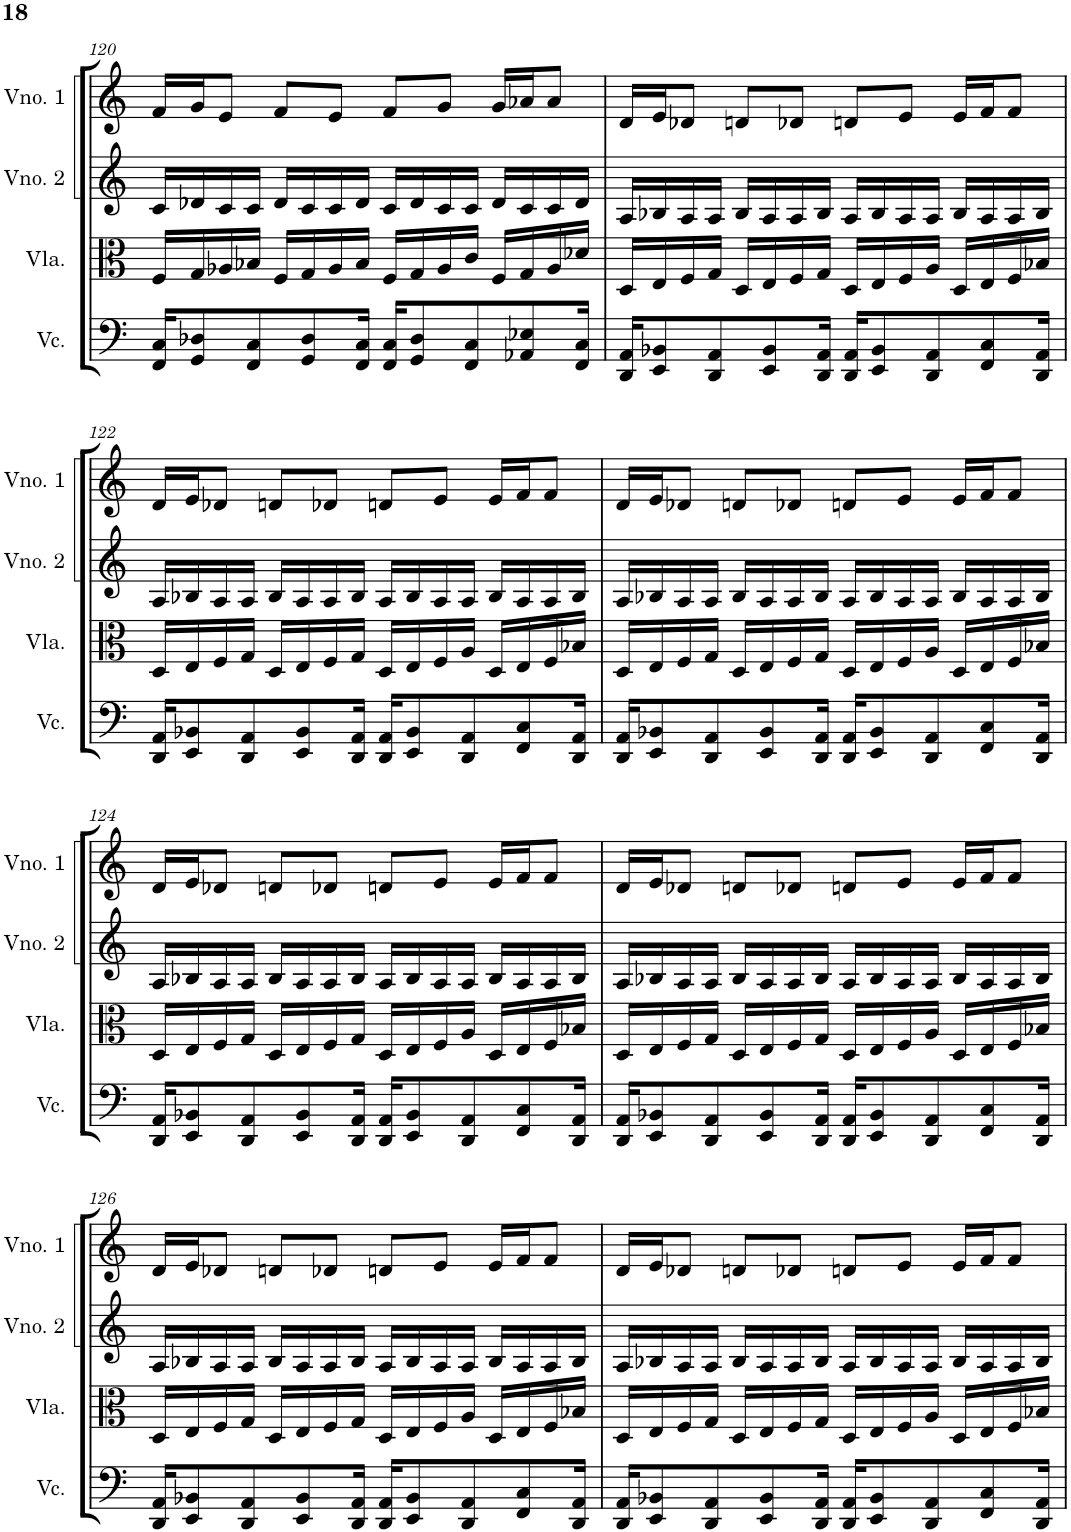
**kern	**kern	**kern	**kern
*part4	*part3	*part2	*part1
*staff4	*staff3	*staff2	*staff1
*I"Violoncelo	*I"Viola	*I"Violino 2	*I"Violino 1
*I'Vc.	*I'Vla.	*I'Vno. 2	*I'Vno. 1
!!LO:PB:g=z
*clefF4	*clefC3	*clefG2	*clefG2
*k[]	*k[]	*k[]	*k[]
*M4/4	*M4/4	*M4/4	*M4/4
=120	=120	=120	=120
16FF/ 16C/KL	16F/LL	16c/LL	16f/LL
8GG/ 8D-X/	16G/	16d-X/	16g/J
.	16A-X/	16c/	8e/J
8FF/ 8C/	16B-X/JJ	16c/JJ	.
.	16F/LL	16d-/LL	8f/L
8GG/ 8D-/	16G/	16c/	.
.	16A-/	16c/	8e/J
16FF/ 16C/Jk	16B-/JJ	16d-/JJ	.
16FF/ 16C/KL	16F/LL	16c/LL	8f/L
8GG/ 8D-/	16G/	16d-/	.
.	16A-/	16c/	8g/J
8FF/ 8C/	16c/JJ	16c/JJ	.
.	16F/LL	16d-/LL	16g/LL
8AA-X/ 8E-X/	16G/	16c/	16a-X/J
.	16A-/	16c/	8a-/J
16FF/ 16C/Jk	16d-X/JJ	16d-/JJ	.
=121	=121	=121	=121
16DD/ 16AA/KL	16D/LL	16A/LL	16d/LL
8EE/ 8BB-X/	16E/	16B-X/	16e/J
.	16F/	16A/	8d-X/J
8DD/ 8AA/	16G/JJ	16A/JJ	.
.	16D/LL	16B-/LL	8dn/L
8EE/ 8BB-/	16E/	16A/	.
.	16F/	16A/	8d-X/J
16DD/ 16AA/Jk	16G/JJ	16B-/JJ	.
16DD/ 16AA/KL	16D/LL	16A/LL	8dn/L
8EE/ 8BB-/	16E/	16B-/	.
.	16F/	16A/	8e/J
8DD/ 8AA/	16A/JJ	16A/JJ	.
.	16D/LL	16B-/LL	16e/LL
8FF/ 8C/	16E/	16A/	16f/J
.	16F/	16A/	8f/J
16DD/ 16AA/Jk	16B-X/JJ	16B-/JJ	.
!!LO:LB:g=z
=122	=122	=122	=122
16DD/ 16AA/KL	16D/LL	16A/LL	16d/LL
8EE/ 8BB-X/	16E/	16B-X/	16e/J
.	16F/	16A/	8d-X/J
8DD/ 8AA/	16G/JJ	16A/JJ	.
.	16D/LL	16B-/LL	8dn/L
8EE/ 8BB-/	16E/	16A/	.
.	16F/	16A/	8d-X/J
16DD/ 16AA/Jk	16G/JJ	16B-/JJ	.
16DD/ 16AA/KL	16D/LL	16A/LL	8dn/L
8EE/ 8BB-/	16E/	16B-/	.
.	16F/	16A/	8e/J
8DD/ 8AA/	16A/JJ	16A/JJ	.
.	16D/LL	16B-/LL	16e/LL
8FF/ 8C/	16E/	16A/	16f/J
.	16F/	16A/	8f/J
16DD/ 16AA/Jk	16B-X/JJ	16B-/JJ	.
=123	=123	=123	=123
16DD/ 16AA/KL	16D/LL	16A/LL	16d/LL
8EE/ 8BB-X/	16E/	16B-X/	16e/J
.	16F/	16A/	8d-X/J
8DD/ 8AA/	16G/JJ	16A/JJ	.
.	16D/LL	16B-/LL	8dn/L
8EE/ 8BB-/	16E/	16A/	.
.	16F/	16A/	8d-X/J
16DD/ 16AA/Jk	16G/JJ	16B-/JJ	.
16DD/ 16AA/KL	16D/LL	16A/LL	8dn/L
8EE/ 8BB-/	16E/	16B-/	.
.	16F/	16A/	8e/J
8DD/ 8AA/	16A/JJ	16A/JJ	.
.	16D/LL	16B-/LL	16e/LL
8FF/ 8C/	16E/	16A/	16f/J
.	16F/	16A/	8f/J
16DD/ 16AA/Jk	16B-X/JJ	16B-/JJ	.
!!LO:LB:g=z
=124	=124	=124	=124
16DD/ 16AA/KL	16D/LL	16A/LL	16d/LL
8EE/ 8BB-X/	16E/	16B-X/	16e/J
.	16F/	16A/	8d-X/J
8DD/ 8AA/	16G/JJ	16A/JJ	.
.	16D/LL	16B-/LL	8dn/L
8EE/ 8BB-/	16E/	16A/	.
.	16F/	16A/	8d-X/J
16DD/ 16AA/Jk	16G/JJ	16B-/JJ	.
16DD/ 16AA/KL	16D/LL	16A/LL	8dn/L
8EE/ 8BB-/	16E/	16B-/	.
.	16F/	16A/	8e/J
8DD/ 8AA/	16A/JJ	16A/JJ	.
.	16D/LL	16B-/LL	16e/LL
8FF/ 8C/	16E/	16A/	16f/J
.	16F/	16A/	8f/J
16DD/ 16AA/Jk	16B-X/JJ	16B-/JJ	.
=125	=125	=125	=125
16DD/ 16AA/KL	16D/LL	16A/LL	16d/LL
8EE/ 8BB-X/	16E/	16B-X/	16e/J
.	16F/	16A/	8d-X/J
8DD/ 8AA/	16G/JJ	16A/JJ	.
.	16D/LL	16B-/LL	8dn/L
8EE/ 8BB-/	16E/	16A/	.
.	16F/	16A/	8d-X/J
16DD/ 16AA/Jk	16G/JJ	16B-/JJ	.
16DD/ 16AA/KL	16D/LL	16A/LL	8dn/L
8EE/ 8BB-/	16E/	16B-/	.
.	16F/	16A/	8e/J
8DD/ 8AA/	16A/JJ	16A/JJ	.
.	16D/LL	16B-/LL	16e/LL
8FF/ 8C/	16E/	16A/	16f/J
.	16F/	16A/	8f/J
16DD/ 16AA/Jk	16B-X/JJ	16B-/JJ	.
!!LO:LB:g=z
=126	=126	=126	=126
16DD/ 16AA/KL	16D/LL	16A/LL	16d/LL
8EE/ 8BB-X/	16E/	16B-X/	16e/J
.	16F/	16A/	8d-X/J
8DD/ 8AA/	16G/JJ	16A/JJ	.
.	16D/LL	16B-/LL	8dn/L
8EE/ 8BB-/	16E/	16A/	.
.	16F/	16A/	8d-X/J
16DD/ 16AA/Jk	16G/JJ	16B-/JJ	.
16DD/ 16AA/KL	16D/LL	16A/LL	8dn/L
8EE/ 8BB-/	16E/	16B-/	.
.	16F/	16A/	8e/J
8DD/ 8AA/	16A/JJ	16A/JJ	.
.	16D/LL	16B-/LL	16e/LL
8FF/ 8C/	16E/	16A/	16f/J
.	16F/	16A/	8f/J
16DD/ 16AA/Jk	16B-X/JJ	16B-/JJ	.
=127	=127	=127	=127
16DD/ 16AA/KL	16D/LL	16A/LL	16d/LL
8EE/ 8BB-X/	16E/	16B-X/	16e/J
.	16F/	16A/	8d-X/J
8DD/ 8AA/	16G/JJ	16A/JJ	.
.	16D/LL	16B-/LL	8dn/L
8EE/ 8BB-/	16E/	16A/	.
.	16F/	16A/	8d-X/J
16DD/ 16AA/Jk	16G/JJ	16B-/JJ	.
16DD/ 16AA/KL	16D/LL	16A/LL	8dn/L
8EE/ 8BB-/	16E/	16B-/	.
.	16F/	16A/	8e/J
8DD/ 8AA/	16A/JJ	16A/JJ	.
.	16D/LL	16B-/LL	16e/LL
8FF/ 8C/	16E/	16A/	16f/J
.	16F/	16A/	8f/J
16DD/ 16AA/Jk	16B-X/JJ	16B-/JJ	.
=	=	=	=
*-	*-	*-	*-
